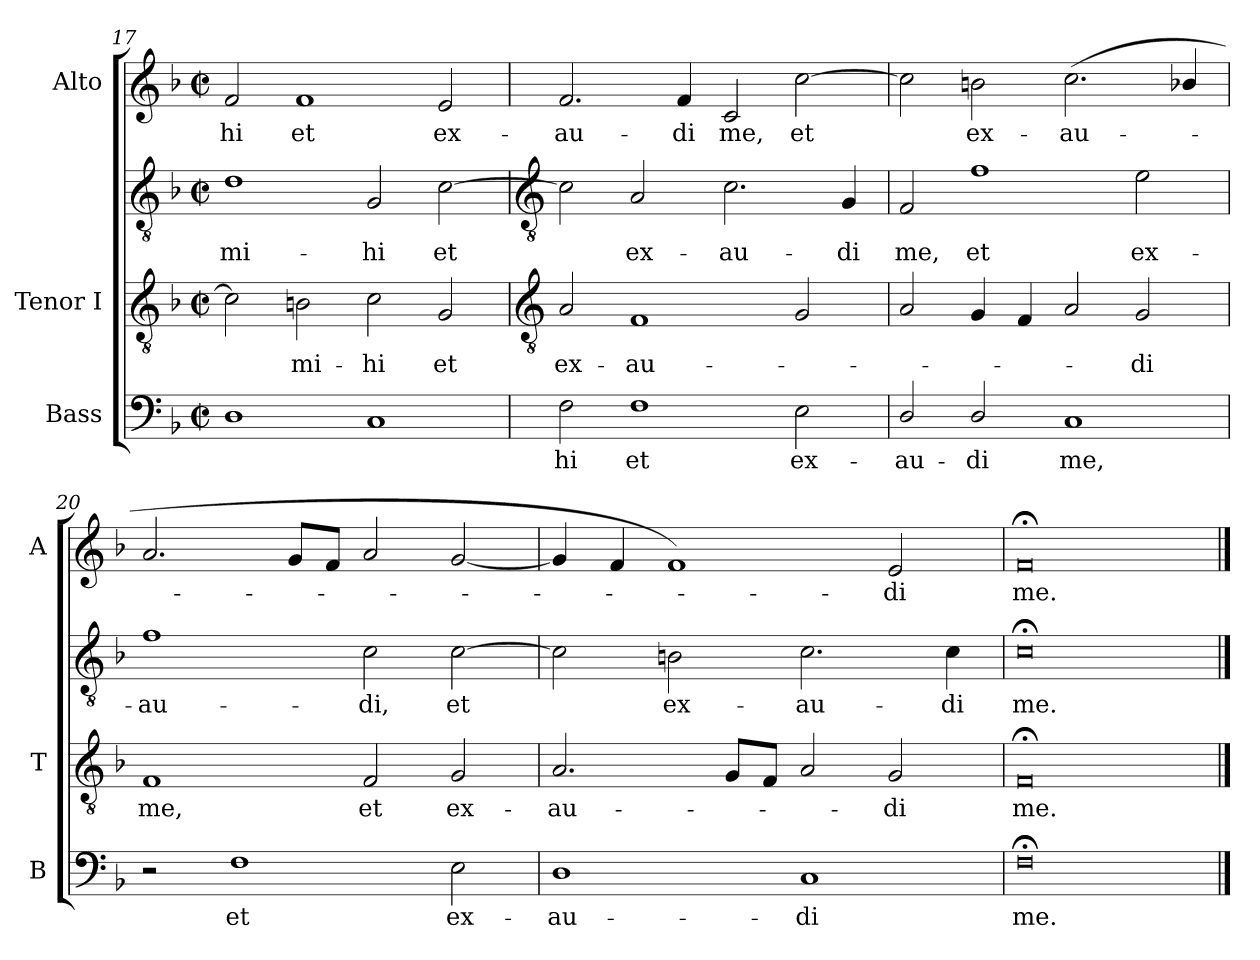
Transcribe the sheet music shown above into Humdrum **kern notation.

**kern	**text	**kern	**text	**kern	**text	**kern	**text
*part3	*part3	*part2	*part2	*part2	*part2	*part1	*part1
*staff4	*staff4	*staff3	*staff3	*staff2	*staff2	*staff1	*staff1
*I"Bass	*	*I"Tenor I	*	*	*	*I"Alto	*
*I'B	*	*I'T	*	*	*	*I'A	*
*clefF4	*	*clefGv2	*	*clefGv2	*	*clefG2	*
*k[b-]	*	*k[b-]	*	*k[b-]	*	*k[b-]	*
*F:	*	*F:	*	*F:	*	*F:	*
*M4/2	*	*M4/2	*	*M4/2	*	*M4/2	*
*met(c|)	*	*met(c|)	*	*met(c|)	*	*met(c|)	*
=17	=17	=17	=17	=17	=17	=17	=17
!	!	!	!	!	!LO:LY:b	!	!LO:LY:b
1D	.	2c]	.	1d	mi-	2f	-hi
!	!	!	!LO:LY:b	!	!	!	!LO:LY:b
.	.	2Bn	mi-	.	.	1f	et
!	!	!	!LO:LY:b	!	!LO:LY:b	!	!
1C	.	2c	-hi	2G	-hi	.	.
!	!	!	!LO:LY:b	!	!LO:LY:b	!	!LO:LY:b
.	.	2G	et	[2c	et	2e	ex-
!!LO:LB:g=z
=18	=18	=18	=18	=18	=18	=18	=18
*	*	*clefGv2	*	*clefGv2	*	*	*
!	!LO:LY:b	!	!LO:LY:b	!	!	!	!LO:LY:b
2F	hi	2A	ex-	2c]	.	2.f	-au-
!	!LO:LY:b	!	!LO:LY:b	!	!LO:LY:b	!	!
1F	et	1F	-au-	2A	ex-	.	.
!	!	!	!	!	!	!	!LO:LY:b
.	.	.	.	.	.	4f	-di
!	!	!	!	!	!LO:LY:b	!	!LO:LY:b
.	.	.	.	2.c	-au-	2c	me,
!	!LO:LY:b	!	!	!	!	!	!LO:LY:b
2E	ex-	2G	.	.	.	[2cc	et
!	!	!	!	!	!LO:LY:b	!	!
.	.	.	.	4G	-di	.	.
=19	=19	=19	=19	=19	=19	=19	=19
!	!LO:LY:b	!	!	!	!LO:LY:b	!	!
2D/	-au-	2A	.	2F	me,	2cc]	.
!	!LO:LY:b	!	!	!	!LO:LY:b	!	!LO:LY:b
2D/	-di	4G	.	1f	et	2bn	ex-
.	.	4F	.	.	.	.	.
!	!LO:LY:b	!	!	!	!	!	!LO:LY:b
1C	me,	2A	.	.	.	(<2.cc	-au-
!	!	!	!LO:LY:b	!	!LO:LY:b	!	!
.	.	2G	-di	2e	ex-	.	.
.	.	.	.	.	.	4b-X/	.
=20	=20	=20	=20	=20	=20	=20	=20
!	!	!	!LO:LY:b	!	!LO:LY:b	!	!
2r	.	1F	me,	1f	au-	2.a	.
!	!LO:LY:b	!	!	!	!	!	!
1F	et	.	.	.	.	.	.
.	.	.	.	.	.	8gL	.
.	.	.	.	.	.	8fJ	.
!	!	!	!LO:LY:b	!	!LO:LY:b	!	!
.	.	2F	et	2c	-di,	2a	.
!	!LO:LY:b	!	!LO:LY:b	!	!LO:LY:b	!	!
2E	ex-	2G	ex-	[2c	et	[2g	.
=21	=21	=21	=21	=21	=21	=21	=21
!	!LO:LY:b	!	!LO:LY:b	!	!	!	!
1D	-au-	2.A	au-	2c]	.	4g]	.
.	.	.	.	.	.	4f	.
!	!	!	!	!	!LO:LY:b	!	!
.	.	.	.	2Bn	-ex-	1f)	.
.	.	8GL	.	.	.	.	.
.	.	8FJ	.	.	.	.	.
!	!LO:LY:b	!	!	!	!LO:LY:b	!	!
1C	-di	2A	.	2.c	-au-	.	.
!	!	!	!LO:LY:b	!	!	!	!LO:LY:b
.	.	2G	di	.	.	2e	di
!	!	!	!	!	!LO:LY:b	!	!
.	.	.	.	4c	-di	.	.
=22	=22	=22	=22	=22	=22	=22	=22
!	!LO:LY:b	!	!LO:LY:b	!	!LO:LY:b	!	!LO:LY:b
0F;<	me.	0F;<	me.	0c;<	me.	0f;<	me.
==	==	==	==	==	==	==	==
*-	*-	*-	*-	*-	*-	*-	*-
